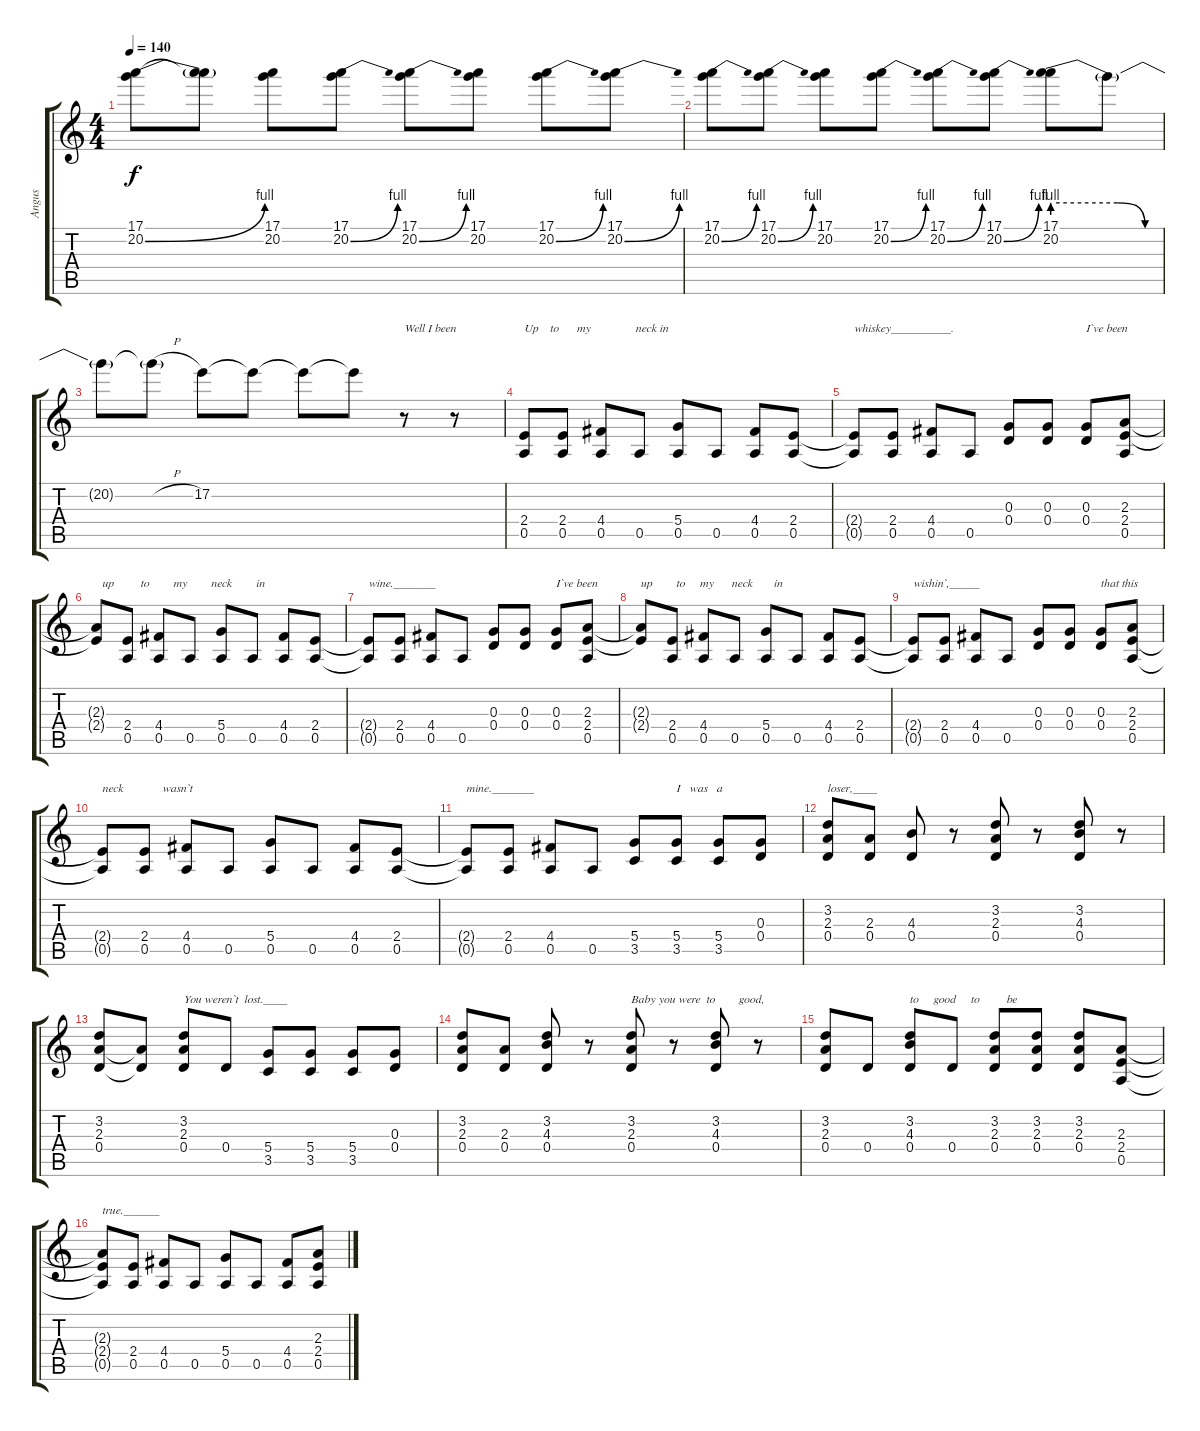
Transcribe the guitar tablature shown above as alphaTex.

\track ("Angus" "Angus") {instrument overdrivenguitar}
\staff {score tabs}
\tuning (E4 B3 G3 D3 A2 E2) {hide}
\ts (4 4)
\tempo 140
\clef g2
\ks c
(17.1 20.2{be (bend 0 0 60 4)}).8{dy f} (17.1{t} 20.2{t}).8 (17.1 20.2).8 (17.1 20.2{be (bend 0 0 60 4)}).8 (17.1 20.2{be (bend 0 0 60 4)}).8 (17.1 20.2).8 (17.1 20.2{be (bend 0 0 60 4)}).8 (17.1 20.2{be (bend 0 0 60 4)}).8 |
(17.1 20.2{be (bend 0 0 60 4)}).8 (17.1 20.2{be (bend 0 0 60 4)}).8 (17.1 20.2).8 (17.1 20.2{be (bend 0 0 60 4)}).8 (17.1 20.2{be (bend 0 0 60 4)}).8 (17.1 20.2{be (bend 0 0 60 4)}).8 (17.1 20.2{be (custom 0 4 35 4 50 0 60 0)}).8 20.2{t}.8 |
20.2{t}.8 20.2{h t}.8 17.2.8 17.2{t}.8 17.2{t}.8 17.2{t}.8 r.8{txt "Well I been"} r.8 |
(2.4 0.5).8{txt "Up    to      my               neck in            "} (2.4 0.5).8 (4.4 0.5).8 0.5.8 (5.4 0.5).8 0.5.8 (4.4 0.5).8 (2.4 0.5).8 |
(2.4{t} 0.5{t}).8{txt "whiskey__________."} (2.4 0.5).8 (4.4 0.5).8 0.5.8 (0.3 0.4).8 (0.3 0.4).8 (0.3 0.4).8{txt "I`ve been"} (2.3 2.4 0.5).8 |
(2.3{t} 2.4{t}).8{txt "  up         to        my        neck        in"} (2.4 0.5).8 (4.4 0.5).8 0.5.8 (5.4 0.5).8 0.5.8 (4.4 0.5).8 (2.4 0.5).8 |
(2.4{t} 0.5{t}).8{txt "wine._______"} (2.4 0.5).8 (4.4 0.5).8 0.5.8 (0.3 0.4).8 (0.3 0.4).8 (0.3 0.4).8{txt "I`ve been"} (2.3 2.4 0.5).8 |
(2.3{t} 2.4{t}).8{txt "up        to     my      neck       in "} (2.4 0.5).8 (4.4 0.5).8 0.5.8 (5.4 0.5).8 0.5.8 (4.4 0.5).8 (2.4 0.5).8 |
(2.4{t} 0.5{t}).8{txt "wishin`,_____"} (2.4 0.5).8 (4.4 0.5).8 0.5.8 (0.3 0.4).8 (0.3 0.4).8 (0.3 0.4).8{txt "that this"} (2.3 2.4 0.5).8 |
(2.4{t} 0.5{t}).8{txt "neck             wasn`t"} (2.4 0.5).8 (4.4 0.5).8 0.5.8 (5.4 0.5).8 0.5.8 (4.4 0.5).8 (2.4 0.5).8 |
(2.4{t} 0.5{t}).8{txt "mine._______"} (2.4 0.5).8 (4.4 0.5).8 0.5.8 (5.4 3.5).8 (5.4 3.5).8{txt "I   was   a "} (5.4 3.5).8 (0.3 0.4).8 |
(3.2 2.3 0.4).8{txt "loser,____"} (2.3 0.4).8 (4.3 0.4).8 r.8 (3.2 2.3 0.4).8 r.8 (3.2 4.3 0.4).8 r.8 |
(3.2 2.3 0.4).8 (2.3{t} 0.4{t}).8 (3.2 2.3 0.4).8{txt "You weren`t  lost.____"} 0.4.8 (5.4 3.5).8 (5.4 3.5).8 (5.4 3.5).8 (0.3 0.4).8 |
(3.2 2.3 0.4).8 (2.3 0.4).8 (3.2 4.3 0.4).8 r.8 (3.2 2.3 0.4).8{txt "Baby you were  to        good,"} r.8 (3.2 4.3 0.4).8 r.8 |
(3.2 2.3 0.4).8 0.4.8 (3.2 4.3 0.4).8{txt "to     good     to         be"} 0.4.8 (3.2 2.3 0.4).8 (3.2 2.3 0.4).8 (3.2 2.3 0.4).8 (2.3 2.4 0.5).8 |
(2.3{t} 2.4{t} 0.5{t}).8{txt "true.______"} (2.4 0.5).8 (4.4 0.5).8 0.5.8 (5.4 0.5).8 0.5.8 (4.4 0.5).8 (2.3 2.4 0.5).8
